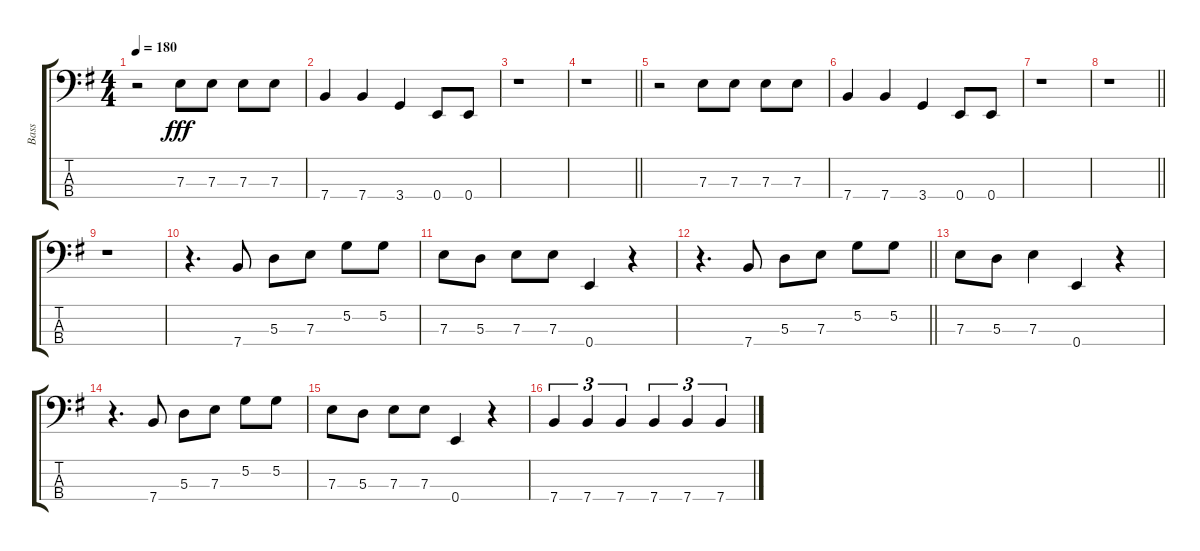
\track ("Bass" "Bass") {instrument electricbassfinger}
\staff {score tabs}
\tuning (G2 D2 A1 E1) {hide}
\ts (4 4)
\tempo 180
\clef f4
\ks eminor
r.2{dy fff instrument electricbassfinger} 7.3.8 7.3.8 7.3.8 7.3.8 |
7.4.4 7.4.4 3.4.4 0.4.8 0.4.8 |
r.1 |
\barLineRight lightlight
r.1 |
r.2 7.3.8 7.3.8 7.3.8 7.3.8 |
7.4.4 7.4.4 3.4.4 0.4.8 0.4.8 |
r.1 |
\barLineRight lightlight
r.1 |
r.1 |
r.4{d} 7.4.8 5.3.8 7.3.8 5.2.8 5.2.8 |
7.3.8 5.3.8 7.3.8 7.3.8 0.4.4 r.4 |
\barLineRight lightlight
r.4{d} 7.4.8 5.3.8 7.3.8 5.2.8 5.2.8 |
7.3.8 5.3.8 7.3.4 0.4.4 r.4 |
r.4{d} 7.4.8 5.3.8 7.3.8 5.2.8 5.2.8 |
7.3.8 5.3.8 7.3.8 7.3.8 0.4.4 r.4 |
7.4.4{tu (3 2)} 7.4.4{tu (3 2)} 7.4.4{tu (3 2)} 7.4.4{tu (3 2)} 7.4.4{tu (3 2)} 7.4.4{tu (3 2)}
